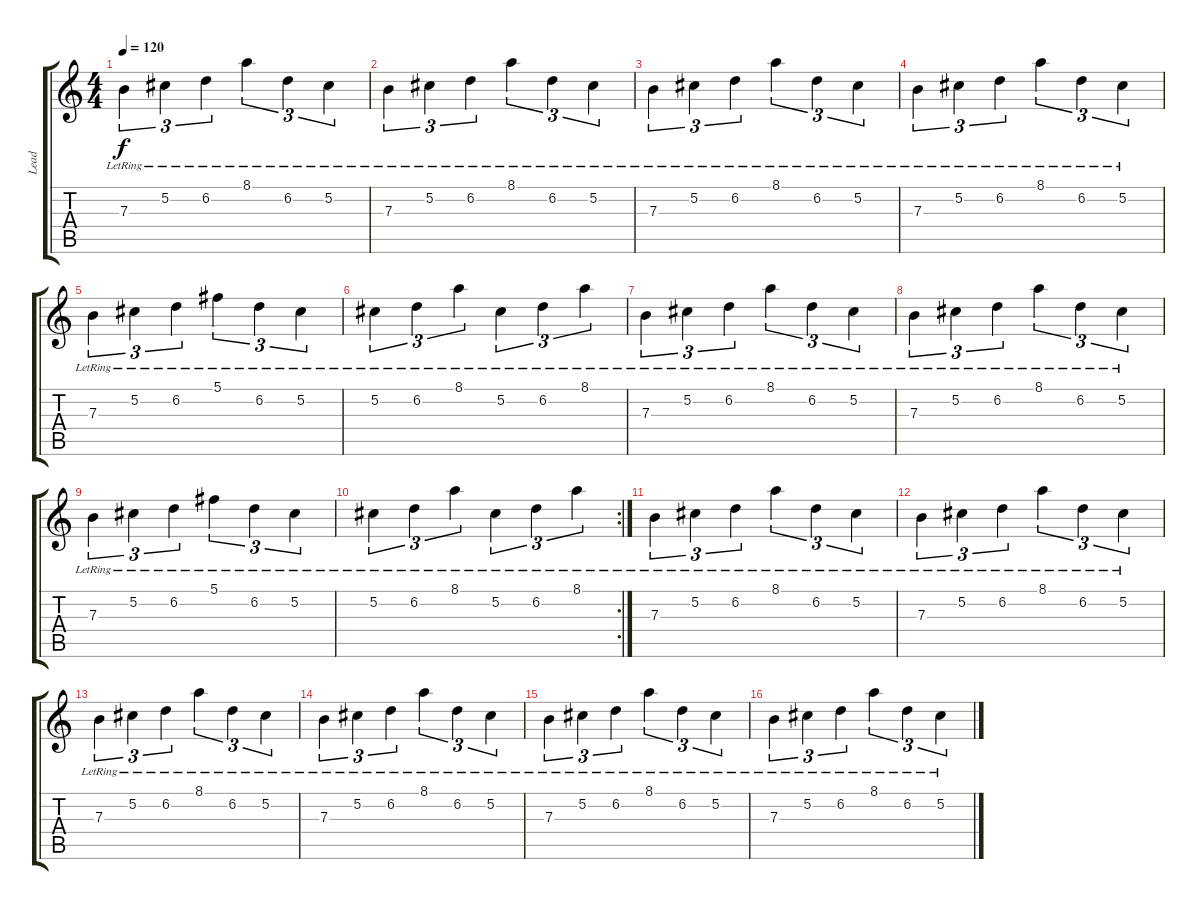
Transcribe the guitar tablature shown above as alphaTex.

\track ("Lead" "Lead") {instrument distortionguitar}
\staff {score tabs}
\tuning (Db4 Ab3 E3 B2 Gb2 B1) {hide}
\ts (4 4)
\tempo 120
\clef g2
\ks c
7.3{lr}.4{tu (3 2) dy f} 5.2{lr}.4{tu (3 2)} 6.2{lr}.4{tu (3 2)} 8.1{lr}.4{tu (3 2)} 6.2{lr}.4{tu (3 2)} 5.2{lr}.4{tu (3 2)} |
7.3{lr}.4{tu (3 2)} 5.2{lr}.4{tu (3 2)} 6.2{lr}.4{tu (3 2)} 8.1{lr}.4{tu (3 2)} 6.2{lr}.4{tu (3 2)} 5.2{lr}.4{tu (3 2)} |
7.3{lr}.4{tu (3 2)} 5.2{lr}.4{tu (3 2)} 6.2{lr}.4{tu (3 2)} 8.1{lr}.4{tu (3 2)} 6.2{lr}.4{tu (3 2)} 5.2{lr}.4{tu (3 2)} |
7.3{lr}.4{tu (3 2)} 5.2{lr}.4{tu (3 2)} 6.2{lr}.4{tu (3 2)} 8.1{lr}.4{tu (3 2)} 6.2{lr}.4{tu (3 2)} 5.2{lr}.4{tu (3 2)} |
7.3{lr}.4{tu (3 2)} 5.2{lr}.4{tu (3 2)} 6.2{lr}.4{tu (3 2)} 5.1{lr}.4{tu (3 2)} 6.2{lr}.4{tu (3 2)} 5.2{lr}.4{tu (3 2)} |
5.2{lr}.4{tu (3 2)} 6.2{lr}.4{tu (3 2)} 8.1{lr}.4{tu (3 2)} 5.2{lr}.4{tu (3 2)} 6.2{lr}.4{tu (3 2)} 8.1{lr}.4{tu (3 2)} |
7.3{lr}.4{tu (3 2)} 5.2{lr}.4{tu (3 2)} 6.2{lr}.4{tu (3 2)} 8.1{lr}.4{tu (3 2)} 6.2{lr}.4{tu (3 2)} 5.2{lr}.4{tu (3 2)} |
7.3{lr}.4{tu (3 2)} 5.2{lr}.4{tu (3 2)} 6.2{lr}.4{tu (3 2)} 8.1{lr}.4{tu (3 2)} 6.2{lr}.4{tu (3 2)} 5.2{lr}.4{tu (3 2)} |
7.3{lr}.4{tu (3 2)} 5.2{lr}.4{tu (3 2)} 6.2{lr}.4{tu (3 2)} 5.1{lr}.4{tu (3 2)} 6.2{lr}.4{tu (3 2)} 5.2{lr}.4{tu (3 2)} |
\rc 2
5.2{lr}.4{tu (3 2)} 6.2{lr}.4{tu (3 2)} 8.1{lr}.4{tu (3 2)} 5.2{lr}.4{tu (3 2)} 6.2{lr}.4{tu (3 2)} 8.1{lr}.4{tu (3 2)} |
7.3{lr}.4{tu (3 2)} 5.2{lr}.4{tu (3 2)} 6.2{lr}.4{tu (3 2)} 8.1{lr}.4{tu (3 2)} 6.2{lr}.4{tu (3 2)} 5.2{lr}.4{tu (3 2)} |
7.3{lr}.4{tu (3 2)} 5.2{lr}.4{tu (3 2)} 6.2{lr}.4{tu (3 2)} 8.1{lr}.4{tu (3 2)} 6.2{lr}.4{tu (3 2)} 5.2{lr}.4{tu (3 2)} |
7.3{lr}.4{tu (3 2)} 5.2{lr}.4{tu (3 2)} 6.2{lr}.4{tu (3 2)} 8.1{lr}.4{tu (3 2)} 6.2{lr}.4{tu (3 2)} 5.2{lr}.4{tu (3 2)} |
7.3{lr}.4{tu (3 2)} 5.2{lr}.4{tu (3 2)} 6.2{lr}.4{tu (3 2)} 8.1{lr}.4{tu (3 2)} 6.2{lr}.4{tu (3 2)} 5.2{lr}.4{tu (3 2)} |
7.3{lr}.4{tu (3 2)} 5.2{lr}.4{tu (3 2)} 6.2{lr}.4{tu (3 2)} 8.1{lr}.4{tu (3 2)} 6.2{lr}.4{tu (3 2)} 5.2{lr}.4{tu (3 2)} |
7.3{lr}.4{tu (3 2)} 5.2{lr}.4{tu (3 2)} 6.2{lr}.4{tu (3 2)} 8.1{lr}.4{tu (3 2)} 6.2{lr}.4{tu (3 2)} 5.2{lr}.4{tu (3 2)}
